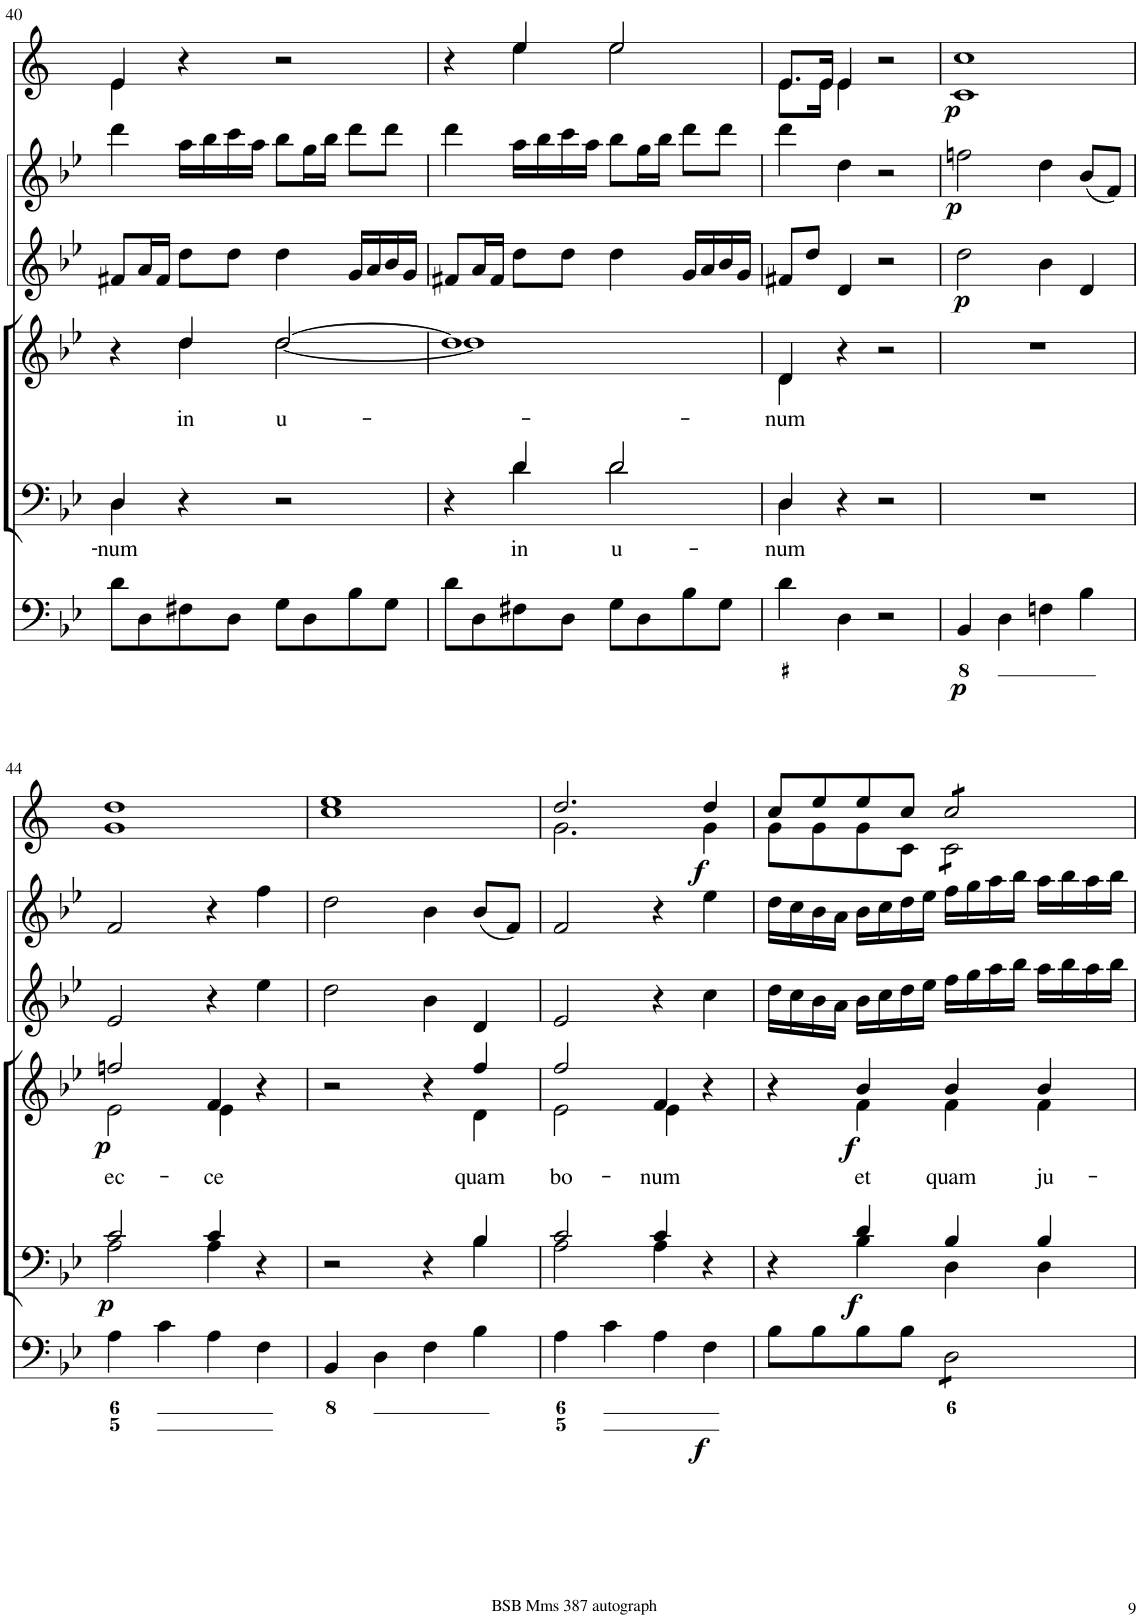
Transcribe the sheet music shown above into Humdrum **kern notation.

**kern	**dynam	**kern	**text	**dynam	**kern	**text	**dynam	**kern	**dynam	**kern	**dynam	**kern	**dynam
*part6	*part6	*part5	*part5	*part5	*part4	*part4	*part4	*part3	*part3	*part2	*part2	*part1	*part1
*staff6	*staff6	*staff5	*staff5	*staff5	*staff4	*staff4	*staff4	*staff3	*staff3	*staff2	*staff2	*staff1	*staff1
*I"Organ	*	*I"Voice	*	*	*I"Voice	*	*	*I"Violin	*	*I"Violini	*	*I"Clarini in B[b]	*
*	*	*	*	*	*	*	*	*I'Vln	*	*I'Vln	*	*	*
!!LO:PB:g=z
*clefF4	*	*clefF4	*	*	*clefG2	*	*	*clefG2	*	*clefG2	*	*clefG2	*
*	*	*	*	*	*	*	*	*	*	*	*	*Trd1c2	*
*k[b-e-]	*	*k[b-e-]	*	*	*k[b-e-]	*	*	*k[b-e-]	*	*k[b-e-]	*	*k[]	*
*M4/4	*	*M4/4	*	*	*M4/4	*	*	*M4/4	*	*M4/4	*	*M4/4	*
*met(c)	*	*met(c)	*	*	*met(c)	*	*	*met(c)	*	*met(c)	*	*met(c)	*
=40	=40	=40	=40	=40	=40	=40	=40	=40	=40	=40	=40	=40	=40
!	!	!	!LO:LY:b	!	!	!	!	!	!	!	!	!	!
*	*	*^	*	*	*^	*	*	*	*	*	*	*^	*
8d\L	.	4D/	4D\	-num	.	4r	4ryy	.	.	8f#X/L	.	4ddd\	.	4e/	4e\	.
8D\	.	.	.	.	.	.	.	.	.	16a/L	.	.	.	.	.	.
.	.	.	.	.	.	.	.	.	.	16f#/JJ	.	.	.	.	.	.
!	!	!	!	!	!	!	!	!LO:LY:b	!	!	!	!	!	!	!	!
8F#X\	.	4r	2.ryy	.	.	4dd/	4dd\	in	.	8dd\L	.	16aa\LL	.	4r	2.ryy	.
.	.	.	.	.	.	.	.	.	.	.	.	16bb-\	.	.	.	.
8D\J	.	.	.	.	.	.	.	.	.	8dd\J	.	16ccc\	.	.	.	.
.	.	.	.	.	.	.	.	.	.	.	.	16aa\JJ	.	.	.	.
!	!	!	!	!	!	!	!	!LO:LY:b	!	!	!	!	!	!	!	!
8G\L	.	2r	.	.	.	[2dd/	[2dd\	u-	.	4dd\	.	8bb-\L	.	2r	.	.
8D\	.	.	.	.	.	.	.	.	.	.	.	16gg\L	.	.	.	.
.	.	.	.	.	.	.	.	.	.	.	.	16bb-\JJ	.	.	.	.
8B-\	.	.	.	.	.	.	.	.	.	16g/LL	.	8ddd\L	.	.	.	.
.	.	.	.	.	.	.	.	.	.	16a/	.	.	.	.	.	.
8G\J	.	.	.	.	.	.	.	.	.	16b-/	.	8ddd\J	.	.	.	.
.	.	.	.	.	.	.	.	.	.	16g/JJ	.	.	.	.	.	.
=41	=41	=41	=41	=41	=41	=41	=41	=41	=41	=41	=41	=41	=41	=41	=41	=41
8d\L	.	4r	4ryy	.	.	1dd]	1dd]	.	.	8f#X/L	.	4ddd\	.	4r	4ryy	.
8D\	.	.	.	.	.	.	.	.	.	16a/L	.	.	.	.	.	.
.	.	.	.	.	.	.	.	.	.	16f#/JJ	.	.	.	.	.	.
!	!	!	!	!LO:LY:b	!	!	!	!	!	!	!	!	!	!	!	!
8F#X\	.	4d/	4d\	in	.	.	.	.	.	8dd\L	.	16aa\LL	.	4ee/	4ee\	.
.	.	.	.	.	.	.	.	.	.	.	.	16bb-\	.	.	.	.
8D\J	.	.	.	.	.	.	.	.	.	8dd\J	.	16ccc\	.	.	.	.
.	.	.	.	.	.	.	.	.	.	.	.	16aa\JJ	.	.	.	.
!	!	!	!	!LO:LY:b	!	!	!	!	!	!	!	!	!	!	!	!
8G\L	.	2d/	2d\	u-	.	.	.	.	.	4dd\	.	8bb-\L	.	2ee/	2ee\	.
8D\	.	.	.	.	.	.	.	.	.	.	.	16gg\L	.	.	.	.
.	.	.	.	.	.	.	.	.	.	.	.	16bb-\JJ	.	.	.	.
8B-\	.	.	.	.	.	.	.	.	.	16g/LL	.	8ddd\L	.	.	.	.
.	.	.	.	.	.	.	.	.	.	16a/	.	.	.	.	.	.
8G\J	.	.	.	.	.	.	.	.	.	16b-/	.	8ddd\J	.	.	.	.
.	.	.	.	.	.	.	.	.	.	16g/JJ	.	.	.	.	.	.
=42	=42	=42	=42	=42	=42	=42	=42	=42	=42	=42	=42	=42	=42	=42	=42	=42
!	!	!	!	!LO:LY:b	!	!	!	!LO:LY:b	!	!	!	!	!	!	!	!
4d\	.	4D/	4D\	-num	.	4d/	4d\	-num	.	8f#X/L	.	4ddd\	.	8.e/L	8.e\L	.
.	.	.	.	.	.	.	.	.	.	8dd/J	.	.	.	.	.	.
.	.	.	.	.	.	.	.	.	.	.	.	.	.	16e/Jk	16e\Jk	.
4D\	.	4r	2.ryy	.	.	4r	2.ryy	.	.	4d/	.	4dd\	.	4e/	4e\	.
2r	.	2r	.	.	.	2r	.	.	.	2r	.	2r	.	2r	2ryy	.
*	*	*v	*v	*	*	*	*	*	*	*	*	*	*	*	*	*
*	*	*	*	*	*v	*v	*	*	*	*	*	*	*	*	*
=43	=43	=43	=43	=43	=43	=43	=43	=43	=43	=43	=43	=43	=43	=43
!	!LO:DY:b	!	!	!	!	!	!	!	!LO:DY:b	!	!LO:DY:b	!	!	!LO:DY:b
4BB-/	p	1r	.	.	1r	.	.	2dd\	p	2ffn\	p	1cc	1c	p
4D\	.	.	.	.	.	.	.	.	.	.	.	.	.	.
4Fn\	.	.	.	.	.	.	.	4b-\	.	4dd\	.	.	.	.
4B-\	.	.	.	.	.	.	.	4d/	.	(8b-/L	.	.	.	.
.	.	.	.	.	.	.	.	.	.	8f/J)	.	.	.	.
!!LO:LB:g=z	!!
=44	=44	=44	=44	=44	=44	=44	=44	=44	=44	=44	=44	=44	=44	=44
*	*	*^	*	*	*	*	*	*	*	*	*	*	*	*
!	!	!	!	!	!LO:DY:b	!	!LO:LY:b	!LO:DY:b	!	!	!	!	!	!	!
*	*	*	*	*	*	*^	*	*	*	*	*	*	*	*	*
4A\	.	2c/	2A\	.	p	2ffn/	2e-\	ec-	p	2e-/	.	2f/	.	1dd	1g	.
4c\	.	.	.	.	.	.	.	.	.	.	.	.	.	.	.	.
!	!	!	!	!	!	!	!	!LO:LY:b	!	!	!	!	!	!	!	!
4A\	.	4c/	4A\	.	.	4f/	4e-\	-ce	.	4r	.	4r	.	.	.	.
4F\	.	4r	4ryy	.	.	4r	4ryy	.	.	4ee-\	.	4ff\	.	.	.	.
=45	=45	=45	=45	=45	=45	=45	=45	=45	=45	=45	=45	=45	=45	=45	=45	=45
4BB-/	.	2r	2.ryy	.	.	2r	2.ryy	.	.	2dd\	.	2dd\	.	1ee	1cc	.
4D\	.	.	.	.	.	.	.	.	.	.	.	.	.	.	.	.
4F\	.	4r	.	.	.	4r	.	.	.	4b-\	.	4b-\	.	.	.	.
!	!	!	!	!	!	!	!	!LO:LY:b	!	!	!	!	!	!	!	!
4B-\	.	4B-/	4B-\	.	.	4ff/	4d\	quam	.	4d/	.	(8b-/L	.	.	.	.
.	.	.	.	.	.	.	.	.	.	.	.	8f/J)	.	.	.	.
=46	=46	=46	=46	=46	=46	=46	=46	=46	=46	=46	=46	=46	=46	=46	=46	=46
!	!	!	!	!	!	!	!	!LO:LY:b	!	!	!	!	!	!	!	!
4A\	.	2c/	2A\	.	.	2ff/	2e-\	bo-	.	2e-/	.	2f/	.	2.dd/	2.g\	.
4c\	.	.	.	.	.	.	.	.	.	.	.	.	.	.	.	.
!	!	!	!	!	!	!	!	!LO:LY:b	!	!	!	!	!	!	!	!
4A\	.	4c/	4A\	.	.	4f/	4e-\	-num	.	4r	.	4r	.	.	.	.
!	!LO:DY:b	!	!	!	!	!	!	!	!	!	!	!	!	!	!	!LO:DY:b
4F\	f	4r	4ryy	.	.	4r	4ryy	.	.	4cc\	.	4ee-\	.	4dd/	4g\	f
=47	=47	=47	=47	=47	=47	=47	=47	=47	=47	=47	=47	=47	=47	=47	=47	=47
8B-\L	.	4r	4ryy	.	.	4r	4ryy	.	.	16dd\LL	.	16dd\LL	.	8cc/L	8g\L	.
.	.	.	.	.	.	.	.	.	.	16cc\	.	16cc\	.	.	.	.
8B-\	.	.	.	.	.	.	.	.	.	16b-\	.	16b-\	.	8ee/	8g\	.
.	.	.	.	.	.	.	.	.	.	16a\JJ	.	16a\JJ	.	.	.	.
!	!	!	!	!	!LO:DY:b	!	!	!LO:LY:b	!LO:DY:b	!	!	!	!	!	!	!
8B-\	.	4d/	4B-\	.	f	4b-/	4f\	et	f	16b-\LL	.	16b-\LL	.	8ee/	8g\	.
.	.	.	.	.	.	.	.	.	.	16cc\	.	16cc\	.	.	.	.
8B-\J	.	.	.	.	.	.	.	.	.	16dd\	.	16dd\	.	8cc/J	8c\J	.
.	.	.	.	.	.	.	.	.	.	16ee-\JJ	.	16ee-\JJ	.	.	.	.
!	!	!	!	!	!	!	!	!LO:LY:b	!	!	!	!	!	!	!	!
*tremolo	*	*	*	*	*	*	*	*	*	*	*	*	*	*	*	*
*	*	*	*	*	*	*	*	*	*	*	*	*	*	*tremolo	*	*
8D\L	.	4B-/	4D\	.	.	4b-/	4f\	quam	.	16ff\LL	.	16ff\LL	.	8cc/L	8c\L	.
.	.	.	.	.	.	.	.	.	.	16gg\	.	16gg\	.	.	.	.
8D\	.	.	.	.	.	.	.	.	.	16aa\	.	16aa\	.	8cc/	8c\	.
.	.	.	.	.	.	.	.	.	.	16bb-\JJ	.	16bb-\JJ	.	.	.	.
!	!	!	!	!	!	!	!	!LO:LY:b	!	!	!	!	!	!	!	!
8D\	.	4B-/	4D\	.	.	4b-/	4f\	ju-	.	16aa\LL	.	16aa\LL	.	8cc/	8c\	.
.	.	.	.	.	.	.	.	.	.	16bb-\	.	16bb-\	.	.	.	.
8D\J	.	.	.	.	.	.	.	.	.	16aa\	.	16aa\	.	8cc/J	8c\J	.
*	*	*	*	*	*	*	*	*	*	*	*	*	*	*Xtremolo	*	*
*Xtremolo	*	*	*	*	*	*	*	*	*	*	*	*	*	*	*	*
.	.	.	.	.	.	.	.	.	.	16bb-\JJ	.	16bb-\JJ	.	.	.	.
*	*	*v	*v	*	*	*	*	*	*	*	*	*	*	*v	*v	*
*	*	*	*	*	*v	*v	*	*	*	*	*	*	*	*
=	=	=	=	=	=	=	=	=	=	=	=	=	=
*-	*-	*-	*-	*-	*-	*-	*-	*-	*-	*-	*-	*-	*-
